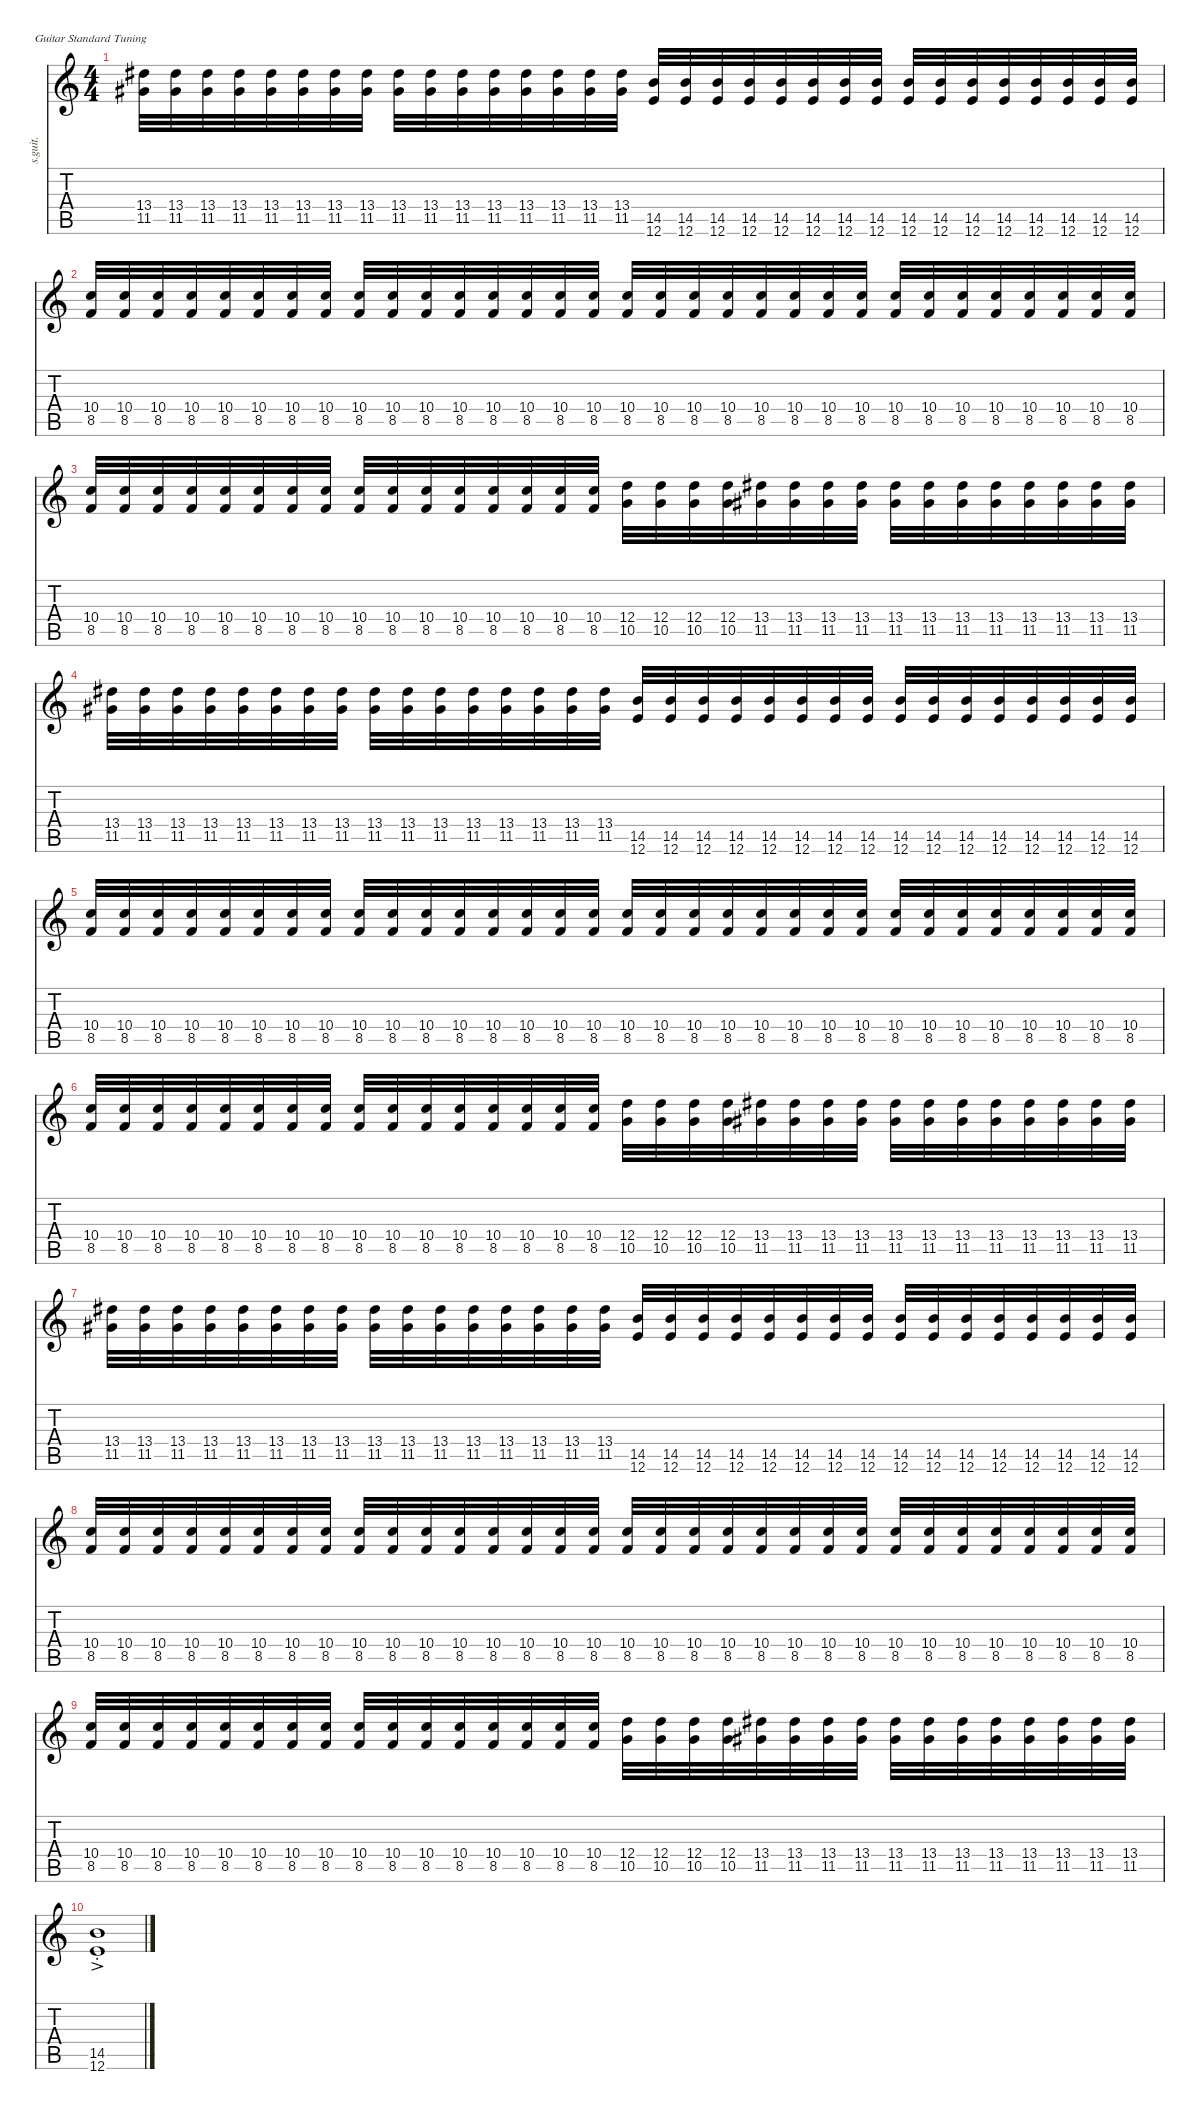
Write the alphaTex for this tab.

\defaultSystemsLayout 4
\hideDynamics
\bracketExtendMode nobrackets
\track ("Billie Joe Amrstrong - Lead" "s.guit.") {instrument distortionguitar}
\staff {score tabs}
\tuning (E4 B3 G3 D3 A2 E2)
\ts (4 4)
\tempo (84 hide)
\clef g2
\ks c
(13.4{acc #} 11.5{acc #}).32{lyrics (0 "") lyrics (1 "") lyrics (2 "") lyrics (3 "") lyrics (4 "") dy p} (13.4{acc #} 11.5{acc #}).32{lyrics (0 "") lyrics (1 "") lyrics (2 "") lyrics (3 "") lyrics (4 "")} (13.4{acc #} 11.5{acc #}).32{lyrics (0 "") lyrics (1 "") lyrics (2 "") lyrics (3 "") lyrics (4 "")} (13.4{acc #} 11.5{acc #}).32{lyrics (0 "") lyrics (1 "") lyrics (2 "") lyrics (3 "") lyrics (4 "")} (13.4{acc #} 11.5{acc #}).32{lyrics (0 "") lyrics (1 "") lyrics (2 "") lyrics (3 "") lyrics (4 "")} (13.4{acc #} 11.5{acc #}).32{lyrics (0 "") lyrics (1 "") lyrics (2 "") lyrics (3 "") lyrics (4 "")} (13.4{acc #} 11.5{acc #}).32{lyrics (0 "") lyrics (1 "") lyrics (2 "") lyrics (3 "") lyrics (4 "")} (13.4{acc #} 11.5{acc #}).32{lyrics (0 "") lyrics (1 "") lyrics (2 "") lyrics (3 "") lyrics (4 "")} (13.4{acc #} 11.5{acc #}).32{lyrics (0 "") lyrics (1 "") lyrics (2 "") lyrics (3 "") lyrics (4 "")} (13.4{acc #} 11.5{acc #}).32{lyrics (0 "") lyrics (1 "") lyrics (2 "") lyrics (3 "") lyrics (4 "")} (13.4{acc #} 11.5{acc #}).32{lyrics (0 "") lyrics (1 "") lyrics (2 "") lyrics (3 "") lyrics (4 "")} (13.4{acc #} 11.5{acc #}).32{lyrics (0 "") lyrics (1 "") lyrics (2 "") lyrics (3 "") lyrics (4 "")} (13.4{acc #} 11.5{acc #}).32{lyrics (0 "") lyrics (1 "") lyrics (2 "") lyrics (3 "") lyrics (4 "")} (13.4{acc #} 11.5{acc #}).32{lyrics (0 "") lyrics (1 "") lyrics (2 "") lyrics (3 "") lyrics (4 "")} (13.4{acc #} 11.5{acc #}).32{lyrics (0 "") lyrics (1 "") lyrics (2 "") lyrics (3 "") lyrics (4 "")} (13.4{acc #} 11.5{acc #}).32{lyrics (0 "") lyrics (1 "") lyrics (2 "") lyrics (3 "") lyrics (4 "")} (14.5 12.6).32{lyrics (0 "") lyrics (1 "") lyrics (2 "") lyrics (3 "") lyrics (4 "")} (14.5 12.6).32{lyrics (0 "") lyrics (1 "") lyrics (2 "") lyrics (3 "") lyrics (4 "")} (14.5 12.6).32{lyrics (0 "") lyrics (1 "") lyrics (2 "") lyrics (3 "") lyrics (4 "")} (14.5 12.6).32{lyrics (0 "") lyrics (1 "") lyrics (2 "") lyrics (3 "") lyrics (4 "")} (14.5 12.6).32{lyrics (0 "") lyrics (1 "") lyrics (2 "") lyrics (3 "") lyrics (4 "")} (14.5 12.6).32{lyrics (0 "") lyrics (1 "") lyrics (2 "") lyrics (3 "") lyrics (4 "")} (14.5 12.6).32{lyrics (0 "") lyrics (1 "") lyrics (2 "") lyrics (3 "") lyrics (4 "")} (14.5 12.6).32{lyrics (0 "") lyrics (1 "") lyrics (2 "") lyrics (3 "") lyrics (4 "")} (14.5 12.6).32{lyrics (0 "") lyrics (1 "") lyrics (2 "") lyrics (3 "") lyrics (4 "")} (14.5 12.6).32{lyrics (0 "") lyrics (1 "") lyrics (2 "") lyrics (3 "") lyrics (4 "")} (14.5 12.6).32{lyrics (0 "") lyrics (1 "") lyrics (2 "") lyrics (3 "") lyrics (4 "")} (14.5 12.6).32{lyrics (0 "") lyrics (1 "") lyrics (2 "") lyrics (3 "") lyrics (4 "")} (14.5 12.6).32{lyrics (0 "") lyrics (1 "") lyrics (2 "") lyrics (3 "") lyrics (4 "")} (14.5 12.6).32{lyrics (0 "") lyrics (1 "") lyrics (2 "") lyrics (3 "") lyrics (4 "")} (14.5 12.6).32{lyrics (0 "") lyrics (1 "") lyrics (2 "") lyrics (3 "") lyrics (4 "")} (14.5 12.6).32{lyrics (0 "") lyrics (1 "") lyrics (2 "") lyrics (3 "") lyrics (4 "")} |
(10.4 8.5).32{lyrics (0 "") lyrics (1 "") lyrics (2 "") lyrics (3 "") lyrics (4 "") dy mp} (10.4 8.5).32{lyrics (0 "") lyrics (1 "") lyrics (2 "") lyrics (3 "") lyrics (4 "") dy p} (10.4 8.5).32{lyrics (0 "") lyrics (1 "") lyrics (2 "") lyrics (3 "") lyrics (4 "")} (10.4 8.5).32{lyrics (0 "") lyrics (1 "") lyrics (2 "") lyrics (3 "") lyrics (4 "")} (10.4 8.5).32{lyrics (0 "") lyrics (1 "") lyrics (2 "") lyrics (3 "") lyrics (4 "")} (10.4 8.5).32{lyrics (0 "") lyrics (1 "") lyrics (2 "") lyrics (3 "") lyrics (4 "")} (10.4 8.5).32{lyrics (0 "") lyrics (1 "") lyrics (2 "") lyrics (3 "") lyrics (4 "")} (10.4 8.5).32{lyrics (0 "") lyrics (1 "") lyrics (2 "") lyrics (3 "") lyrics (4 "")} (10.4 8.5).32{lyrics (0 "") lyrics (1 "") lyrics (2 "") lyrics (3 "") lyrics (4 "")} (10.4 8.5).32{lyrics (0 "") lyrics (1 "") lyrics (2 "") lyrics (3 "") lyrics (4 "")} (10.4 8.5).32{lyrics (0 "") lyrics (1 "") lyrics (2 "") lyrics (3 "") lyrics (4 "")} (10.4 8.5).32{lyrics (0 "") lyrics (1 "") lyrics (2 "") lyrics (3 "") lyrics (4 "")} (10.4 8.5).32{lyrics (0 "") lyrics (1 "") lyrics (2 "") lyrics (3 "") lyrics (4 "")} (10.4 8.5).32{lyrics (0 "") lyrics (1 "") lyrics (2 "") lyrics (3 "") lyrics (4 "")} (10.4 8.5).32{lyrics (0 "") lyrics (1 "") lyrics (2 "") lyrics (3 "") lyrics (4 "")} (10.4 8.5).32{lyrics (0 "") lyrics (1 "") lyrics (2 "") lyrics (3 "") lyrics (4 "")} (10.4 8.5).32{lyrics (0 "") lyrics (1 "") lyrics (2 "") lyrics (3 "") lyrics (4 "")} (10.4 8.5).32{lyrics (0 "") lyrics (1 "") lyrics (2 "") lyrics (3 "") lyrics (4 "")} (10.4 8.5).32{lyrics (0 "") lyrics (1 "") lyrics (2 "") lyrics (3 "") lyrics (4 "")} (10.4 8.5).32{lyrics (0 "") lyrics (1 "") lyrics (2 "") lyrics (3 "") lyrics (4 "")} (10.4 8.5).32{lyrics (0 "") lyrics (1 "") lyrics (2 "") lyrics (3 "") lyrics (4 "")} (10.4 8.5).32{lyrics (0 "") lyrics (1 "") lyrics (2 "") lyrics (3 "") lyrics (4 "")} (10.4 8.5).32{lyrics (0 "") lyrics (1 "") lyrics (2 "") lyrics (3 "") lyrics (4 "")} (10.4 8.5).32{lyrics (0 "") lyrics (1 "") lyrics (2 "") lyrics (3 "") lyrics (4 "")} (10.4 8.5).32{lyrics (0 "") lyrics (1 "") lyrics (2 "") lyrics (3 "") lyrics (4 "")} (10.4 8.5).32{lyrics (0 "") lyrics (1 "") lyrics (2 "") lyrics (3 "") lyrics (4 "")} (10.4 8.5).32{lyrics (0 "") lyrics (1 "") lyrics (2 "") lyrics (3 "") lyrics (4 "")} (10.4 8.5).32{lyrics (0 "") lyrics (1 "") lyrics (2 "") lyrics (3 "") lyrics (4 "")} (10.4 8.5).32{lyrics (0 "") lyrics (1 "") lyrics (2 "") lyrics (3 "") lyrics (4 "")} (10.4 8.5).32{lyrics (0 "") lyrics (1 "") lyrics (2 "") lyrics (3 "") lyrics (4 "")} (10.4 8.5).32{lyrics (0 "") lyrics (1 "") lyrics (2 "") lyrics (3 "") lyrics (4 "")} (10.4 8.5).32{lyrics (0 "") lyrics (1 "") lyrics (2 "") lyrics (3 "") lyrics (4 "")} |
(10.4 8.5).32{lyrics (0 "") lyrics (1 "") lyrics (2 "") lyrics (3 "") lyrics (4 "") dy mp} (10.4 8.5).32{lyrics (0 "") lyrics (1 "") lyrics (2 "") lyrics (3 "") lyrics (4 "") dy p} (10.4 8.5).32{lyrics (0 "") lyrics (1 "") lyrics (2 "") lyrics (3 "") lyrics (4 "")} (10.4 8.5).32{lyrics (0 "") lyrics (1 "") lyrics (2 "") lyrics (3 "") lyrics (4 "")} (10.4 8.5).32{lyrics (0 "") lyrics (1 "") lyrics (2 "") lyrics (3 "") lyrics (4 "")} (10.4 8.5).32{lyrics (0 "") lyrics (1 "") lyrics (2 "") lyrics (3 "") lyrics (4 "")} (10.4 8.5).32{lyrics (0 "") lyrics (1 "") lyrics (2 "") lyrics (3 "") lyrics (4 "")} (10.4 8.5).32{lyrics (0 "") lyrics (1 "") lyrics (2 "") lyrics (3 "") lyrics (4 "")} (10.4 8.5).32{lyrics (0 "") lyrics (1 "") lyrics (2 "") lyrics (3 "") lyrics (4 "")} (10.4 8.5).32{lyrics (0 "") lyrics (1 "") lyrics (2 "") lyrics (3 "") lyrics (4 "")} (10.4 8.5).32{lyrics (0 "") lyrics (1 "") lyrics (2 "") lyrics (3 "") lyrics (4 "")} (10.4 8.5).32{lyrics (0 "") lyrics (1 "") lyrics (2 "") lyrics (3 "") lyrics (4 "")} (10.4 8.5).32{lyrics (0 "") lyrics (1 "") lyrics (2 "") lyrics (3 "") lyrics (4 "")} (10.4 8.5).32{lyrics (0 "") lyrics (1 "") lyrics (2 "") lyrics (3 "") lyrics (4 "")} (10.4 8.5).32{lyrics (0 "") lyrics (1 "") lyrics (2 "") lyrics (3 "") lyrics (4 "")} (10.4 8.5).32{lyrics (0 "") lyrics (1 "") lyrics (2 "") lyrics (3 "") lyrics (4 "")} (12.4 10.5).32{lyrics (0 "") lyrics (1 "") lyrics (2 "") lyrics (3 "") lyrics (4 "")} (12.4 10.5).32{lyrics (0 "") lyrics (1 "") lyrics (2 "") lyrics (3 "") lyrics (4 "")} (12.4 10.5).32{lyrics (0 "") lyrics (1 "") lyrics (2 "") lyrics (3 "") lyrics (4 "")} (12.4 10.5).32{lyrics (0 "") lyrics (1 "") lyrics (2 "") lyrics (3 "") lyrics (4 "")} (13.4{acc #} 11.5{acc #}).32{lyrics (0 "") lyrics (1 "") lyrics (2 "") lyrics (3 "") lyrics (4 "")} (13.4{acc #} 11.5{acc #}).32{lyrics (0 "") lyrics (1 "") lyrics (2 "") lyrics (3 "") lyrics (4 "")} (13.4{acc #} 11.5{acc #}).32{lyrics (0 "") lyrics (1 "") lyrics (2 "") lyrics (3 "") lyrics (4 "")} (13.4{acc #} 11.5{acc #}).32{lyrics (0 "") lyrics (1 "") lyrics (2 "") lyrics (3 "") lyrics (4 "")} (13.4{acc #} 11.5{acc #}).32{lyrics (0 "") lyrics (1 "") lyrics (2 "") lyrics (3 "") lyrics (4 "")} (13.4{acc #} 11.5{acc #}).32{lyrics (0 "") lyrics (1 "") lyrics (2 "") lyrics (3 "") lyrics (4 "")} (13.4{acc #} 11.5{acc #}).32{lyrics (0 "") lyrics (1 "") lyrics (2 "") lyrics (3 "") lyrics (4 "")} (13.4{acc #} 11.5{acc #}).32{lyrics (0 "") lyrics (1 "") lyrics (2 "") lyrics (3 "") lyrics (4 "")} (13.4{acc #} 11.5{acc #}).32{lyrics (0 "") lyrics (1 "") lyrics (2 "") lyrics (3 "") lyrics (4 "")} (13.4{acc #} 11.5{acc #}).32{lyrics (0 "") lyrics (1 "") lyrics (2 "") lyrics (3 "") lyrics (4 "")} (13.4{acc #} 11.5{acc #}).32{lyrics (0 "") lyrics (1 "") lyrics (2 "") lyrics (3 "") lyrics (4 "")} (13.4{acc #} 11.5{acc #}).32{lyrics (0 "") lyrics (1 "") lyrics (2 "") lyrics (3 "") lyrics (4 "")} |
(13.4{acc #} 11.5{acc #}).32{lyrics (0 "") lyrics (1 "") lyrics (2 "") lyrics (3 "") lyrics (4 "")} (13.4{acc #} 11.5{acc #}).32{lyrics (0 "") lyrics (1 "") lyrics (2 "") lyrics (3 "") lyrics (4 "")} (13.4{acc #} 11.5{acc #}).32{lyrics (0 "") lyrics (1 "") lyrics (2 "") lyrics (3 "") lyrics (4 "")} (13.4{acc #} 11.5{acc #}).32{lyrics (0 "") lyrics (1 "") lyrics (2 "") lyrics (3 "") lyrics (4 "")} (13.4{acc #} 11.5{acc #}).32{lyrics (0 "") lyrics (1 "") lyrics (2 "") lyrics (3 "") lyrics (4 "")} (13.4{acc #} 11.5{acc #}).32{lyrics (0 "") lyrics (1 "") lyrics (2 "") lyrics (3 "") lyrics (4 "")} (13.4{acc #} 11.5{acc #}).32{lyrics (0 "") lyrics (1 "") lyrics (2 "") lyrics (3 "") lyrics (4 "")} (13.4{acc #} 11.5{acc #}).32{lyrics (0 "") lyrics (1 "") lyrics (2 "") lyrics (3 "") lyrics (4 "")} (13.4{acc #} 11.5{acc #}).32{lyrics (0 "") lyrics (1 "") lyrics (2 "") lyrics (3 "") lyrics (4 "")} (13.4{acc #} 11.5{acc #}).32{lyrics (0 "") lyrics (1 "") lyrics (2 "") lyrics (3 "") lyrics (4 "")} (13.4{acc #} 11.5{acc #}).32{lyrics (0 "") lyrics (1 "") lyrics (2 "") lyrics (3 "") lyrics (4 "")} (13.4{acc #} 11.5{acc #}).32{lyrics (0 "") lyrics (1 "") lyrics (2 "") lyrics (3 "") lyrics (4 "")} (13.4{acc #} 11.5{acc #}).32{lyrics (0 "") lyrics (1 "") lyrics (2 "") lyrics (3 "") lyrics (4 "")} (13.4{acc #} 11.5{acc #}).32{lyrics (0 "") lyrics (1 "") lyrics (2 "") lyrics (3 "") lyrics (4 "")} (13.4{acc #} 11.5{acc #}).32{lyrics (0 "") lyrics (1 "") lyrics (2 "") lyrics (3 "") lyrics (4 "")} (13.4{acc #} 11.5{acc #}).32{lyrics (0 "") lyrics (1 "") lyrics (2 "") lyrics (3 "") lyrics (4 "")} (14.5 12.6).32{lyrics (0 "") lyrics (1 "") lyrics (2 "") lyrics (3 "") lyrics (4 "")} (14.5 12.6).32{lyrics (0 "") lyrics (1 "") lyrics (2 "") lyrics (3 "") lyrics (4 "")} (14.5 12.6).32{lyrics (0 "") lyrics (1 "") lyrics (2 "") lyrics (3 "") lyrics (4 "")} (14.5 12.6).32{lyrics (0 "") lyrics (1 "") lyrics (2 "") lyrics (3 "") lyrics (4 "")} (14.5 12.6).32{lyrics (0 "") lyrics (1 "") lyrics (2 "") lyrics (3 "") lyrics (4 "")} (14.5 12.6).32{lyrics (0 "") lyrics (1 "") lyrics (2 "") lyrics (3 "") lyrics (4 "")} (14.5 12.6).32{lyrics (0 "") lyrics (1 "") lyrics (2 "") lyrics (3 "") lyrics (4 "")} (14.5 12.6).32{lyrics (0 "") lyrics (1 "") lyrics (2 "") lyrics (3 "") lyrics (4 "")} (14.5 12.6).32{lyrics (0 "") lyrics (1 "") lyrics (2 "") lyrics (3 "") lyrics (4 "")} (14.5 12.6).32{lyrics (0 "") lyrics (1 "") lyrics (2 "") lyrics (3 "") lyrics (4 "")} (14.5 12.6).32{lyrics (0 "") lyrics (1 "") lyrics (2 "") lyrics (3 "") lyrics (4 "")} (14.5 12.6).32{lyrics (0 "") lyrics (1 "") lyrics (2 "") lyrics (3 "") lyrics (4 "")} (14.5 12.6).32{lyrics (0 "") lyrics (1 "") lyrics (2 "") lyrics (3 "") lyrics (4 "")} (14.5 12.6).32{lyrics (0 "") lyrics (1 "") lyrics (2 "") lyrics (3 "") lyrics (4 "")} (14.5 12.6).32{lyrics (0 "") lyrics (1 "") lyrics (2 "") lyrics (3 "") lyrics (4 "")} (14.5 12.6).32{lyrics (0 "") lyrics (1 "") lyrics (2 "") lyrics (3 "") lyrics (4 "")} |
(10.4 8.5).32{lyrics (0 "") lyrics (1 "") lyrics (2 "") lyrics (3 "") lyrics (4 "") dy mp} (10.4 8.5).32{lyrics (0 "") lyrics (1 "") lyrics (2 "") lyrics (3 "") lyrics (4 "") dy p} (10.4 8.5).32{lyrics (0 "") lyrics (1 "") lyrics (2 "") lyrics (3 "") lyrics (4 "")} (10.4 8.5).32{lyrics (0 "") lyrics (1 "") lyrics (2 "") lyrics (3 "") lyrics (4 "")} (10.4 8.5).32{lyrics (0 "") lyrics (1 "") lyrics (2 "") lyrics (3 "") lyrics (4 "")} (10.4 8.5).32{lyrics (0 "") lyrics (1 "") lyrics (2 "") lyrics (3 "") lyrics (4 "")} (10.4 8.5).32{lyrics (0 "") lyrics (1 "") lyrics (2 "") lyrics (3 "") lyrics (4 "")} (10.4 8.5).32{lyrics (0 "") lyrics (1 "") lyrics (2 "") lyrics (3 "") lyrics (4 "")} (10.4 8.5).32{lyrics (0 "") lyrics (1 "") lyrics (2 "") lyrics (3 "") lyrics (4 "")} (10.4 8.5).32{lyrics (0 "") lyrics (1 "") lyrics (2 "") lyrics (3 "") lyrics (4 "")} (10.4 8.5).32{lyrics (0 "") lyrics (1 "") lyrics (2 "") lyrics (3 "") lyrics (4 "")} (10.4 8.5).32{lyrics (0 "") lyrics (1 "") lyrics (2 "") lyrics (3 "") lyrics (4 "")} (10.4 8.5).32{lyrics (0 "") lyrics (1 "") lyrics (2 "") lyrics (3 "") lyrics (4 "")} (10.4 8.5).32{lyrics (0 "") lyrics (1 "") lyrics (2 "") lyrics (3 "") lyrics (4 "")} (10.4 8.5).32{lyrics (0 "") lyrics (1 "") lyrics (2 "") lyrics (3 "") lyrics (4 "")} (10.4 8.5).32{lyrics (0 "") lyrics (1 "") lyrics (2 "") lyrics (3 "") lyrics (4 "")} (10.4 8.5).32{lyrics (0 "") lyrics (1 "") lyrics (2 "") lyrics (3 "") lyrics (4 "")} (10.4 8.5).32{lyrics (0 "") lyrics (1 "") lyrics (2 "") lyrics (3 "") lyrics (4 "")} (10.4 8.5).32{lyrics (0 "") lyrics (1 "") lyrics (2 "") lyrics (3 "") lyrics (4 "")} (10.4 8.5).32{lyrics (0 "") lyrics (1 "") lyrics (2 "") lyrics (3 "") lyrics (4 "")} (10.4 8.5).32{lyrics (0 "") lyrics (1 "") lyrics (2 "") lyrics (3 "") lyrics (4 "")} (10.4 8.5).32{lyrics (0 "") lyrics (1 "") lyrics (2 "") lyrics (3 "") lyrics (4 "")} (10.4 8.5).32{lyrics (0 "") lyrics (1 "") lyrics (2 "") lyrics (3 "") lyrics (4 "")} (10.4 8.5).32{lyrics (0 "") lyrics (1 "") lyrics (2 "") lyrics (3 "") lyrics (4 "")} (10.4 8.5).32{lyrics (0 "") lyrics (1 "") lyrics (2 "") lyrics (3 "") lyrics (4 "")} (10.4 8.5).32{lyrics (0 "") lyrics (1 "") lyrics (2 "") lyrics (3 "") lyrics (4 "")} (10.4 8.5).32{lyrics (0 "") lyrics (1 "") lyrics (2 "") lyrics (3 "") lyrics (4 "")} (10.4 8.5).32{lyrics (0 "") lyrics (1 "") lyrics (2 "") lyrics (3 "") lyrics (4 "")} (10.4 8.5).32{lyrics (0 "") lyrics (1 "") lyrics (2 "") lyrics (3 "") lyrics (4 "")} (10.4 8.5).32{lyrics (0 "") lyrics (1 "") lyrics (2 "") lyrics (3 "") lyrics (4 "")} (10.4 8.5).32{lyrics (0 "") lyrics (1 "") lyrics (2 "") lyrics (3 "") lyrics (4 "")} (10.4 8.5).32{lyrics (0 "") lyrics (1 "") lyrics (2 "") lyrics (3 "") lyrics (4 "")} |
(10.4 8.5).32{lyrics (0 "") lyrics (1 "") lyrics (2 "") lyrics (3 "") lyrics (4 "") dy mp} (10.4 8.5).32{lyrics (0 "") lyrics (1 "") lyrics (2 "") lyrics (3 "") lyrics (4 "") dy p} (10.4 8.5).32{lyrics (0 "") lyrics (1 "") lyrics (2 "") lyrics (3 "") lyrics (4 "")} (10.4 8.5).32{lyrics (0 "") lyrics (1 "") lyrics (2 "") lyrics (3 "") lyrics (4 "")} (10.4 8.5).32{lyrics (0 "") lyrics (1 "") lyrics (2 "") lyrics (3 "") lyrics (4 "")} (10.4 8.5).32{lyrics (0 "") lyrics (1 "") lyrics (2 "") lyrics (3 "") lyrics (4 "")} (10.4 8.5).32{lyrics (0 "") lyrics (1 "") lyrics (2 "") lyrics (3 "") lyrics (4 "")} (10.4 8.5).32{lyrics (0 "") lyrics (1 "") lyrics (2 "") lyrics (3 "") lyrics (4 "")} (10.4 8.5).32{lyrics (0 "") lyrics (1 "") lyrics (2 "") lyrics (3 "") lyrics (4 "")} (10.4 8.5).32{lyrics (0 "") lyrics (1 "") lyrics (2 "") lyrics (3 "") lyrics (4 "")} (10.4 8.5).32{lyrics (0 "") lyrics (1 "") lyrics (2 "") lyrics (3 "") lyrics (4 "")} (10.4 8.5).32{lyrics (0 "") lyrics (1 "") lyrics (2 "") lyrics (3 "") lyrics (4 "")} (10.4 8.5).32{lyrics (0 "") lyrics (1 "") lyrics (2 "") lyrics (3 "") lyrics (4 "")} (10.4 8.5).32{lyrics (0 "") lyrics (1 "") lyrics (2 "") lyrics (3 "") lyrics (4 "")} (10.4 8.5).32{lyrics (0 "") lyrics (1 "") lyrics (2 "") lyrics (3 "") lyrics (4 "")} (10.4 8.5).32{lyrics (0 "") lyrics (1 "") lyrics (2 "") lyrics (3 "") lyrics (4 "")} (12.4 10.5).32{lyrics (0 "") lyrics (1 "") lyrics (2 "") lyrics (3 "") lyrics (4 "")} (12.4 10.5).32{lyrics (0 "") lyrics (1 "") lyrics (2 "") lyrics (3 "") lyrics (4 "")} (12.4 10.5).32{lyrics (0 "") lyrics (1 "") lyrics (2 "") lyrics (3 "") lyrics (4 "")} (12.4 10.5).32{lyrics (0 "") lyrics (1 "") lyrics (2 "") lyrics (3 "") lyrics (4 "")} (13.4{acc #} 11.5{acc #}).32{lyrics (0 "") lyrics (1 "") lyrics (2 "") lyrics (3 "") lyrics (4 "")} (13.4{acc #} 11.5{acc #}).32{lyrics (0 "") lyrics (1 "") lyrics (2 "") lyrics (3 "") lyrics (4 "")} (13.4{acc #} 11.5{acc #}).32{lyrics (0 "") lyrics (1 "") lyrics (2 "") lyrics (3 "") lyrics (4 "")} (13.4{acc #} 11.5{acc #}).32{lyrics (0 "") lyrics (1 "") lyrics (2 "") lyrics (3 "") lyrics (4 "")} (13.4{acc #} 11.5{acc #}).32{lyrics (0 "") lyrics (1 "") lyrics (2 "") lyrics (3 "") lyrics (4 "")} (13.4{acc #} 11.5{acc #}).32{lyrics (0 "") lyrics (1 "") lyrics (2 "") lyrics (3 "") lyrics (4 "")} (13.4{acc #} 11.5{acc #}).32{lyrics (0 "") lyrics (1 "") lyrics (2 "") lyrics (3 "") lyrics (4 "")} (13.4{acc #} 11.5{acc #}).32{lyrics (0 "") lyrics (1 "") lyrics (2 "") lyrics (3 "") lyrics (4 "")} (13.4{acc #} 11.5{acc #}).32{lyrics (0 "") lyrics (1 "") lyrics (2 "") lyrics (3 "") lyrics (4 "")} (13.4{acc #} 11.5{acc #}).32{lyrics (0 "") lyrics (1 "") lyrics (2 "") lyrics (3 "") lyrics (4 "")} (13.4{acc #} 11.5{acc #}).32{lyrics (0 "") lyrics (1 "") lyrics (2 "") lyrics (3 "") lyrics (4 "")} (13.4{acc #} 11.5{acc #}).32{lyrics (0 "") lyrics (1 "") lyrics (2 "") lyrics (3 "") lyrics (4 "")} |
(13.4{acc #} 11.5{acc #}).32{lyrics (0 "") lyrics (1 "") lyrics (2 "") lyrics (3 "") lyrics (4 "")} (13.4{acc #} 11.5{acc #}).32{lyrics (0 "") lyrics (1 "") lyrics (2 "") lyrics (3 "") lyrics (4 "")} (13.4{acc #} 11.5{acc #}).32{lyrics (0 "") lyrics (1 "") lyrics (2 "") lyrics (3 "") lyrics (4 "")} (13.4{acc #} 11.5{acc #}).32{lyrics (0 "") lyrics (1 "") lyrics (2 "") lyrics (3 "") lyrics (4 "")} (13.4{acc #} 11.5{acc #}).32{lyrics (0 "") lyrics (1 "") lyrics (2 "") lyrics (3 "") lyrics (4 "")} (13.4{acc #} 11.5{acc #}).32{lyrics (0 "") lyrics (1 "") lyrics (2 "") lyrics (3 "") lyrics (4 "")} (13.4{acc #} 11.5{acc #}).32{lyrics (0 "") lyrics (1 "") lyrics (2 "") lyrics (3 "") lyrics (4 "")} (13.4{acc #} 11.5{acc #}).32{lyrics (0 "") lyrics (1 "") lyrics (2 "") lyrics (3 "") lyrics (4 "")} (13.4{acc #} 11.5{acc #}).32{lyrics (0 "") lyrics (1 "") lyrics (2 "") lyrics (3 "") lyrics (4 "")} (13.4{acc #} 11.5{acc #}).32{lyrics (0 "") lyrics (1 "") lyrics (2 "") lyrics (3 "") lyrics (4 "")} (13.4{acc #} 11.5{acc #}).32{lyrics (0 "") lyrics (1 "") lyrics (2 "") lyrics (3 "") lyrics (4 "")} (13.4{acc #} 11.5{acc #}).32{lyrics (0 "") lyrics (1 "") lyrics (2 "") lyrics (3 "") lyrics (4 "")} (13.4{acc #} 11.5{acc #}).32{lyrics (0 "") lyrics (1 "") lyrics (2 "") lyrics (3 "") lyrics (4 "")} (13.4{acc #} 11.5{acc #}).32{lyrics (0 "") lyrics (1 "") lyrics (2 "") lyrics (3 "") lyrics (4 "")} (13.4{acc #} 11.5{acc #}).32{lyrics (0 "") lyrics (1 "") lyrics (2 "") lyrics (3 "") lyrics (4 "")} (13.4{acc #} 11.5{acc #}).32{lyrics (0 "") lyrics (1 "") lyrics (2 "") lyrics (3 "") lyrics (4 "")} (14.5 12.6).32{lyrics (0 "") lyrics (1 "") lyrics (2 "") lyrics (3 "") lyrics (4 "")} (14.5 12.6).32{lyrics (0 "") lyrics (1 "") lyrics (2 "") lyrics (3 "") lyrics (4 "")} (14.5 12.6).32{lyrics (0 "") lyrics (1 "") lyrics (2 "") lyrics (3 "") lyrics (4 "")} (14.5 12.6).32{lyrics (0 "") lyrics (1 "") lyrics (2 "") lyrics (3 "") lyrics (4 "")} (14.5 12.6).32{lyrics (0 "") lyrics (1 "") lyrics (2 "") lyrics (3 "") lyrics (4 "")} (14.5 12.6).32{lyrics (0 "") lyrics (1 "") lyrics (2 "") lyrics (3 "") lyrics (4 "")} (14.5 12.6).32{lyrics (0 "") lyrics (1 "") lyrics (2 "") lyrics (3 "") lyrics (4 "")} (14.5 12.6).32{lyrics (0 "") lyrics (1 "") lyrics (2 "") lyrics (3 "") lyrics (4 "")} (14.5 12.6).32{lyrics (0 "") lyrics (1 "") lyrics (2 "") lyrics (3 "") lyrics (4 "")} (14.5 12.6).32{lyrics (0 "") lyrics (1 "") lyrics (2 "") lyrics (3 "") lyrics (4 "")} (14.5 12.6).32{lyrics (0 "") lyrics (1 "") lyrics (2 "") lyrics (3 "") lyrics (4 "")} (14.5 12.6).32{lyrics (0 "") lyrics (1 "") lyrics (2 "") lyrics (3 "") lyrics (4 "")} (14.5 12.6).32{lyrics (0 "") lyrics (1 "") lyrics (2 "") lyrics (3 "") lyrics (4 "")} (14.5 12.6).32{lyrics (0 "") lyrics (1 "") lyrics (2 "") lyrics (3 "") lyrics (4 "")} (14.5 12.6).32{lyrics (0 "") lyrics (1 "") lyrics (2 "") lyrics (3 "") lyrics (4 "")} (14.5 12.6).32{lyrics (0 "") lyrics (1 "") lyrics (2 "") lyrics (3 "") lyrics (4 "")} |
(10.4 8.5).32{lyrics (0 "") lyrics (1 "") lyrics (2 "") lyrics (3 "") lyrics (4 "") dy mp} (10.4 8.5).32{lyrics (0 "") lyrics (1 "") lyrics (2 "") lyrics (3 "") lyrics (4 "") dy p} (10.4 8.5).32{lyrics (0 "") lyrics (1 "") lyrics (2 "") lyrics (3 "") lyrics (4 "")} (10.4 8.5).32{lyrics (0 "") lyrics (1 "") lyrics (2 "") lyrics (3 "") lyrics (4 "")} (10.4 8.5).32{lyrics (0 "") lyrics (1 "") lyrics (2 "") lyrics (3 "") lyrics (4 "")} (10.4 8.5).32{lyrics (0 "") lyrics (1 "") lyrics (2 "") lyrics (3 "") lyrics (4 "")} (10.4 8.5).32{lyrics (0 "") lyrics (1 "") lyrics (2 "") lyrics (3 "") lyrics (4 "")} (10.4 8.5).32{lyrics (0 "") lyrics (1 "") lyrics (2 "") lyrics (3 "") lyrics (4 "")} (10.4 8.5).32{lyrics (0 "") lyrics (1 "") lyrics (2 "") lyrics (3 "") lyrics (4 "")} (10.4 8.5).32{lyrics (0 "") lyrics (1 "") lyrics (2 "") lyrics (3 "") lyrics (4 "")} (10.4 8.5).32{lyrics (0 "") lyrics (1 "") lyrics (2 "") lyrics (3 "") lyrics (4 "")} (10.4 8.5).32{lyrics (0 "") lyrics (1 "") lyrics (2 "") lyrics (3 "") lyrics (4 "")} (10.4 8.5).32{lyrics (0 "") lyrics (1 "") lyrics (2 "") lyrics (3 "") lyrics (4 "")} (10.4 8.5).32{lyrics (0 "") lyrics (1 "") lyrics (2 "") lyrics (3 "") lyrics (4 "")} (10.4 8.5).32{lyrics (0 "") lyrics (1 "") lyrics (2 "") lyrics (3 "") lyrics (4 "")} (10.4 8.5).32{lyrics (0 "") lyrics (1 "") lyrics (2 "") lyrics (3 "") lyrics (4 "")} (10.4 8.5).32{lyrics (0 "") lyrics (1 "") lyrics (2 "") lyrics (3 "") lyrics (4 "")} (10.4 8.5).32{lyrics (0 "") lyrics (1 "") lyrics (2 "") lyrics (3 "") lyrics (4 "")} (10.4 8.5).32{lyrics (0 "") lyrics (1 "") lyrics (2 "") lyrics (3 "") lyrics (4 "")} (10.4 8.5).32{lyrics (0 "") lyrics (1 "") lyrics (2 "") lyrics (3 "") lyrics (4 "")} (10.4 8.5).32{lyrics (0 "") lyrics (1 "") lyrics (2 "") lyrics (3 "") lyrics (4 "")} (10.4 8.5).32{lyrics (0 "") lyrics (1 "") lyrics (2 "") lyrics (3 "") lyrics (4 "")} (10.4 8.5).32{lyrics (0 "") lyrics (1 "") lyrics (2 "") lyrics (3 "") lyrics (4 "")} (10.4 8.5).32{lyrics (0 "") lyrics (1 "") lyrics (2 "") lyrics (3 "") lyrics (4 "")} (10.4 8.5).32{lyrics (0 "") lyrics (1 "") lyrics (2 "") lyrics (3 "") lyrics (4 "")} (10.4 8.5).32{lyrics (0 "") lyrics (1 "") lyrics (2 "") lyrics (3 "") lyrics (4 "")} (10.4 8.5).32{lyrics (0 "") lyrics (1 "") lyrics (2 "") lyrics (3 "") lyrics (4 "")} (10.4 8.5).32{lyrics (0 "") lyrics (1 "") lyrics (2 "") lyrics (3 "") lyrics (4 "")} (10.4 8.5).32{lyrics (0 "") lyrics (1 "") lyrics (2 "") lyrics (3 "") lyrics (4 "")} (10.4 8.5).32{lyrics (0 "") lyrics (1 "") lyrics (2 "") lyrics (3 "") lyrics (4 "")} (10.4 8.5).32{lyrics (0 "") lyrics (1 "") lyrics (2 "") lyrics (3 "") lyrics (4 "")} (10.4 8.5).32{lyrics (0 "") lyrics (1 "") lyrics (2 "") lyrics (3 "") lyrics (4 "")} |
(10.4 8.5).32{lyrics (0 "") lyrics (1 "") lyrics (2 "") lyrics (3 "") lyrics (4 "") dy mp} (10.4 8.5).32{lyrics (0 "") lyrics (1 "") lyrics (2 "") lyrics (3 "") lyrics (4 "") dy p} (10.4 8.5).32{lyrics (0 "") lyrics (1 "") lyrics (2 "") lyrics (3 "") lyrics (4 "")} (10.4 8.5).32{lyrics (0 "") lyrics (1 "") lyrics (2 "") lyrics (3 "") lyrics (4 "")} (10.4 8.5).32{lyrics (0 "") lyrics (1 "") lyrics (2 "") lyrics (3 "") lyrics (4 "")} (10.4 8.5).32{lyrics (0 "") lyrics (1 "") lyrics (2 "") lyrics (3 "") lyrics (4 "")} (10.4 8.5).32{lyrics (0 "") lyrics (1 "") lyrics (2 "") lyrics (3 "") lyrics (4 "")} (10.4 8.5).32{lyrics (0 "") lyrics (1 "") lyrics (2 "") lyrics (3 "") lyrics (4 "")} (10.4 8.5).32{lyrics (0 "") lyrics (1 "") lyrics (2 "") lyrics (3 "") lyrics (4 "")} (10.4 8.5).32{lyrics (0 "") lyrics (1 "") lyrics (2 "") lyrics (3 "") lyrics (4 "")} (10.4 8.5).32{lyrics (0 "") lyrics (1 "") lyrics (2 "") lyrics (3 "") lyrics (4 "")} (10.4 8.5).32{lyrics (0 "") lyrics (1 "") lyrics (2 "") lyrics (3 "") lyrics (4 "")} (10.4 8.5).32{lyrics (0 "") lyrics (1 "") lyrics (2 "") lyrics (3 "") lyrics (4 "")} (10.4 8.5).32{lyrics (0 "") lyrics (1 "") lyrics (2 "") lyrics (3 "") lyrics (4 "")} (10.4 8.5).32{lyrics (0 "") lyrics (1 "") lyrics (2 "") lyrics (3 "") lyrics (4 "")} (10.4 8.5).32{lyrics (0 "") lyrics (1 "") lyrics (2 "") lyrics (3 "") lyrics (4 "")} (12.4 10.5).32{lyrics (0 "") lyrics (1 "") lyrics (2 "") lyrics (3 "") lyrics (4 "")} (12.4 10.5).32{lyrics (0 "") lyrics (1 "") lyrics (2 "") lyrics (3 "") lyrics (4 "")} (12.4 10.5).32{lyrics (0 "") lyrics (1 "") lyrics (2 "") lyrics (3 "") lyrics (4 "")} (12.4 10.5).32{lyrics (0 "") lyrics (1 "") lyrics (2 "") lyrics (3 "") lyrics (4 "")} (13.4{acc #} 11.5{acc #}).32{lyrics (0 "") lyrics (1 "") lyrics (2 "") lyrics (3 "") lyrics (4 "")} (13.4{acc #} 11.5{acc #}).32{lyrics (0 "") lyrics (1 "") lyrics (2 "") lyrics (3 "") lyrics (4 "")} (13.4{acc #} 11.5{acc #}).32{lyrics (0 "") lyrics (1 "") lyrics (2 "") lyrics (3 "") lyrics (4 "")} (13.4{acc #} 11.5{acc #}).32{lyrics (0 "") lyrics (1 "") lyrics (2 "") lyrics (3 "") lyrics (4 "")} (13.4{acc #} 11.5{acc #}).32{lyrics (0 "") lyrics (1 "") lyrics (2 "") lyrics (3 "") lyrics (4 "")} (13.4{acc #} 11.5{acc #}).32{lyrics (0 "") lyrics (1 "") lyrics (2 "") lyrics (3 "") lyrics (4 "")} (13.4{acc #} 11.5{acc #}).32{lyrics (0 "") lyrics (1 "") lyrics (2 "") lyrics (3 "") lyrics (4 "")} (13.4{acc #} 11.5{acc #}).32{lyrics (0 "") lyrics (1 "") lyrics (2 "") lyrics (3 "") lyrics (4 "")} (13.4{acc #} 11.5{acc #}).32{lyrics (0 "") lyrics (1 "") lyrics (2 "") lyrics (3 "") lyrics (4 "")} (13.4{acc #} 11.5{acc #}).32{lyrics (0 "") lyrics (1 "") lyrics (2 "") lyrics (3 "") lyrics (4 "")} (13.4{acc #} 11.5{acc #}).32{lyrics (0 "") lyrics (1 "") lyrics (2 "") lyrics (3 "") lyrics (4 "")} (13.4{acc #} 11.5{acc #}).32{lyrics (0 "") lyrics (1 "") lyrics (2 "") lyrics (3 "") lyrics (4 "")} |
(14.5{ac st} 12.6{ac st}).1{lyrics (0 "") lyrics (1 "") lyrics (2 "") lyrics (3 "") lyrics (4 "")}
